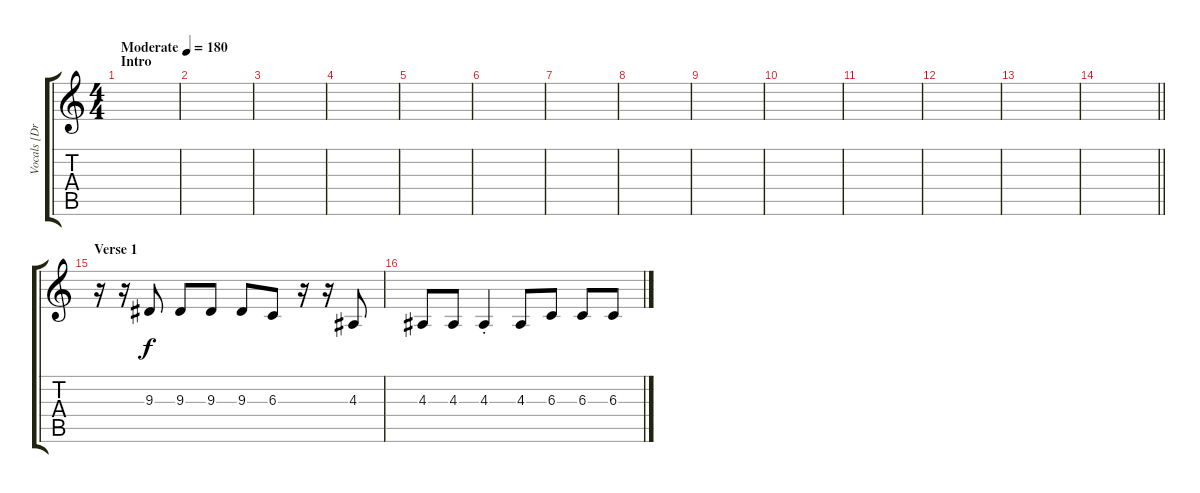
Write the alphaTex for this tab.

\track ("Vocals [Draiman]" "Vocals [Dr") {instrument clarinet}
\staff {score tabs}
\tuning (Eb4 Bb3 Gb3 Db3 Ab2 Db2) {hide}
\ts (4 4)
\section ("" "Intro")
\tempo (180 "Moderate")
\clef g2
\ks c
|
|
|
|
|
|
|
|
|
|
|
|
|
\barLineRight lightlight
|
\section ("" "Verse 1")
r.16 r.16 9.3.8 9.3.8 9.3.8 9.3.8 6.3.8 r.16 r.16 4.3.8 |
4.3.8 4.3.8 4.3{st}.4 4.3.8 6.3.8 6.3.8 6.3.8
